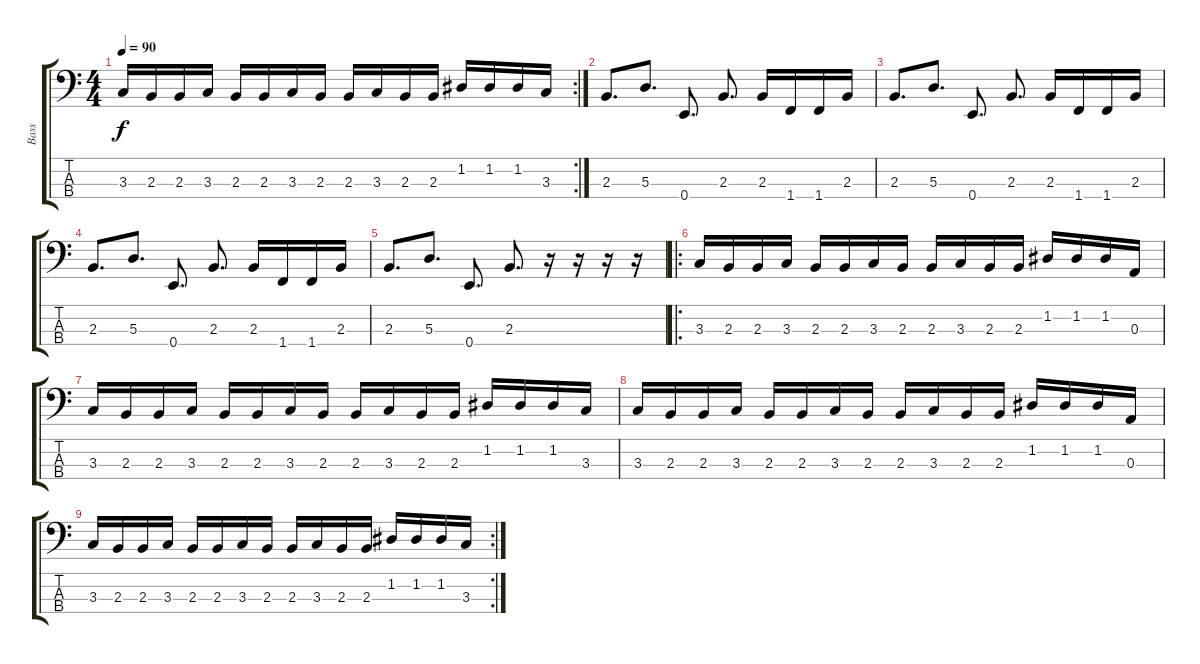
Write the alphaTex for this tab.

\track ("Bass" "Bass") {instrument electricbasspick}
\staff {score tabs}
\tuning (G2 D2 A1 E1) {hide}
\rc 2
\ts (4 4)
\tempo 90
\clef f4
\ks c
3.3.16{dy f} 2.3.16 2.3.16 3.3.16 2.3.16 2.3.16 3.3.16 2.3.16 2.3.16 3.3.16 2.3.16 2.3.16 1.2.16 1.2.16 1.2.16 3.3.16 |
2.3.8{d} 5.3.8{d} 0.4.8{d} 2.3.8{d} 2.3.16 1.4.16 1.4.16 2.3.16 |
2.3.8{d} 5.3.8{d} 0.4.8{d} 2.3.8{d} 2.3.16 1.4.16 1.4.16 2.3.16 |
2.3.8{d} 5.3.8{d} 0.4.8{d} 2.3.8{d} 2.3.16 1.4.16 1.4.16 2.3.16 |
2.3.8{d} 5.3.8{d} 0.4.8{d} 2.3.8{d} r.16 r.16 r.16 r.16 |
\ro
3.3.16 2.3.16 2.3.16 3.3.16 2.3.16 2.3.16 3.3.16 2.3.16 2.3.16 3.3.16 2.3.16 2.3.16 1.2.16 1.2.16 1.2.16 0.3.16 |
3.3.16 2.3.16 2.3.16 3.3.16 2.3.16 2.3.16 3.3.16 2.3.16 2.3.16 3.3.16 2.3.16 2.3.16 1.2.16 1.2.16 1.2.16 3.3.16 |
3.3.16 2.3.16 2.3.16 3.3.16 2.3.16 2.3.16 3.3.16 2.3.16 2.3.16 3.3.16 2.3.16 2.3.16 1.2.16 1.2.16 1.2.16 0.3.16 |
\rc 2
3.3.16 2.3.16 2.3.16 3.3.16 2.3.16 2.3.16 3.3.16 2.3.16 2.3.16 3.3.16 2.3.16 2.3.16 1.2.16 1.2.16 1.2.16 3.3.16
